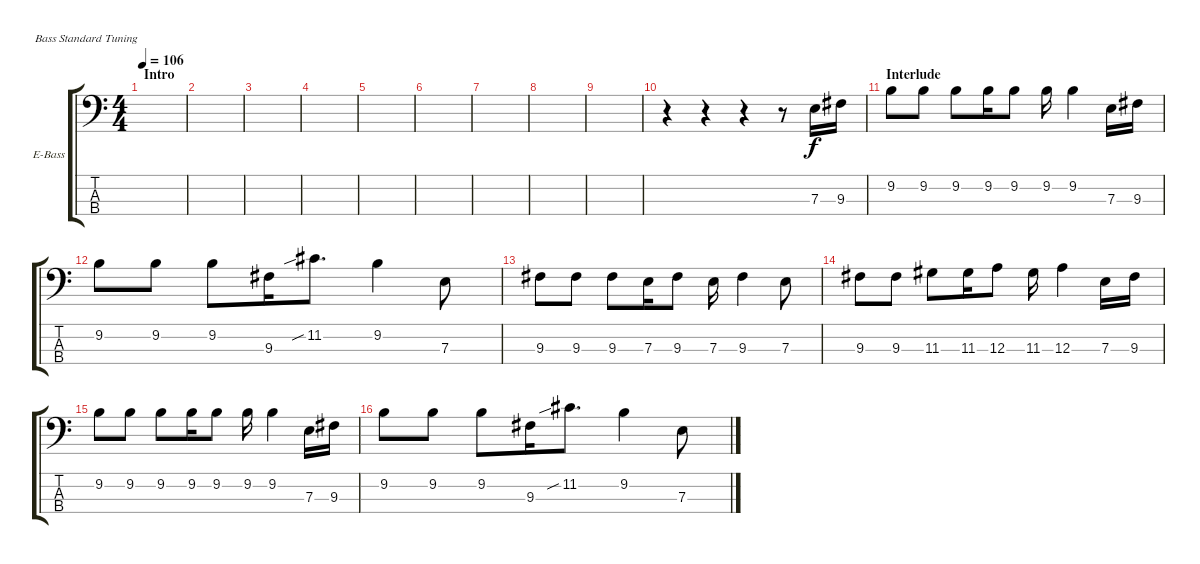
\defaultSystemsLayout 4
\bracketExtendMode groupsimilarinstruments
\firstSystemTrackNameOrientation horizontal
\otherSystemsTrackNameOrientation horizontal
\track ("Electric Bass" "E-Bass") {mute instrument electricbassfinger}
\staff {score tabs}
\tuning (G2 D2 A1 E1)
\ts (4 4)
\section ("" "Intro")
\tempo 106
\clef f4
\scale
0.487395
\ks c
|
\scale
0.256303 |
\scale
0.256303 |
\scale
0.333333 |
\scale
0.333333 |
\scale
0.333333 |
\scale
0.333333 |
\scale
0.333333 |
\scale
0.333333 |
\scale
0.333333 r.4 r.4 r.4 r.8 7.3.16 9.3.16 |
\section ("" "Interlude")
\scale
0.333333 9.2.8 9.2.8 9.2.8 9.2.16 9.2.8 9.2.16 9.2.4 7.3.16 9.3.16 |
\scale
0.333333 9.2.8 9.2.8 9.2.8 9.3.16 11.2{sib}.8{d} 9.2.4 7.3.8 |
\scale
0.333333 9.3.8 9.3.8 9.3.8 7.3.16 9.3.8 7.3.16 9.3.4 7.3.8 |
\scale
0.333333 9.3.8 9.3.8 11.3.8 11.3.16 12.3.8 11.3.16 12.3.4 7.3.16 9.3.16 |
\scale
0.333333 9.2.8 9.2.8 9.2.8 9.2.16 9.2.8 9.2.16 9.2.4 7.3.16 9.3.16 |
\scale
0.333333 9.2.8 9.2.8 9.2.8 9.3.16 11.2{sib}.8{d} 9.2.4 7.3.8
